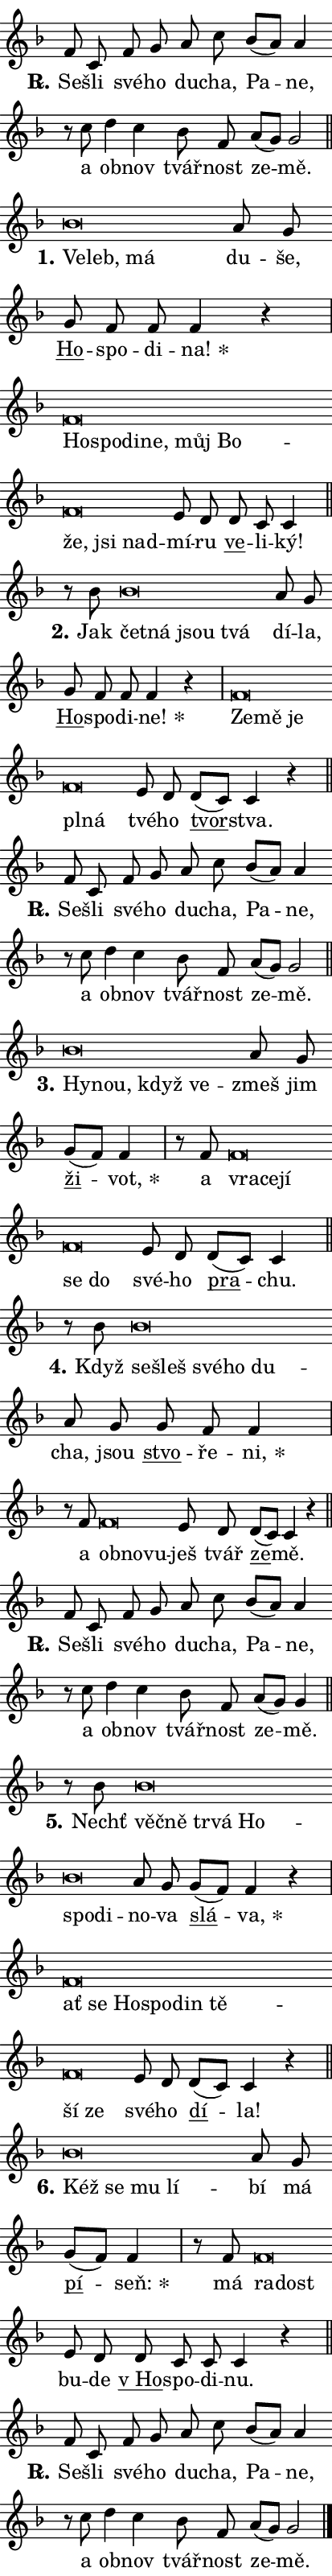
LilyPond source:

\version "2.22.1"
\header { tagline = "" }
\paper {
  indent = 0\cm
  top-margin = 0\cm
  right-margin = 0\cm
  bottom-margin = 0\cm
  left-margin = 0\cm
  paper-width = 7\cm
  page-breaking = #ly:one-page-breaking
  system-system-spacing.basic-distance = #11
  score-system-spacing.basic-distance = #11
  ragged-last = ##f
}


%% Author: Thomas Morley
%% https://lists.gnu.org/archive/html/lilypond-user/2020-05/msg00002.html
#(define (line-position grob)
"Returns position of @var[grob} in current system:
   @code{'start}, if at first time-step
   @code{'end}, if at last time-step
   @code{'middle} otherwise
"
  (let* ((col (ly:item-get-column grob))
         (ln (ly:grob-object col 'left-neighbor))
         (rn (ly:grob-object col 'right-neighbor))
         (col-to-check-left (if (ly:grob? ln) ln col))
         (col-to-check-right (if (ly:grob? rn) rn col))
         (break-dir-left
           (and
             (ly:grob-property col-to-check-left 'non-musical #f)
             (ly:item-break-dir col-to-check-left)))
         (break-dir-right
           (and
             (ly:grob-property col-to-check-right 'non-musical #f)
             (ly:item-break-dir col-to-check-right))))
        (cond ((eqv? 1 break-dir-left) 'start)
              ((eqv? -1 break-dir-right) 'end)
              (else 'middle))))

#(define (tranparent-at-line-position vctor)
  (lambda (grob)
  "Relying on @code{line-position} select the relevant enry from @var{vctor}.
Used to determine transparency,"
    (case (line-position grob)
      ((end) (not (vector-ref vctor 0)))
      ((middle) (not (vector-ref vctor 1)))
      ((start) (not (vector-ref vctor 2))))))

noteHeadBreakVisibility =
#(define-music-function (break-visibility)(vector?)
"Makes @code{NoteHead}s transparent relying on @var{break-visibility}"
#{
  \override NoteHead.transparent =
    #(tranparent-at-line-position break-visibility)
#})

#(define delete-ledgers-for-transparent-note-heads
  (lambda (grob)
    "Reads whether a @code{NoteHead} is transparent.
If so this @code{NoteHead} is removed from @code{'note-heads} from
@var{grob}, which is supposed to be @code{LedgerLineSpanner}.
As a result ledgers are not printed for this @code{NoteHead}"
    (let* ((nhds-array (ly:grob-object grob 'note-heads))
           (nhds-list
             (if (ly:grob-array? nhds-array)
                 (ly:grob-array->list nhds-array)
                 '()))
           ;; Relies on the transparent-property being done before
           ;; Staff.LedgerLineSpanner.after-line-breaking is executed.
           ;; This is fragile ...
           (to-keep
             (remove
               (lambda (nhd)
                 (ly:grob-property nhd 'transparent #f))
               nhds-list)))
      ;; TODO find a better method to iterate over grob-arrays, similiar
      ;; to filter/remove etc for lists
      ;; For now rebuilt from scratch
      (set! (ly:grob-object grob 'note-heads)  '())
      (for-each
        (lambda (nhd)
          (ly:pointer-group-interface::add-grob grob 'note-heads nhd))
        to-keep))))

hideNotes = {
  \noteHeadBreakVisibility #begin-of-line-visible
}
unHideNotes = {
  \noteHeadBreakVisibility #all-visible
}

% work-around for resetting accidentals
% https://lilypond.org/doc/v2.23/Documentation/notation/displaying-rhythms#unmetered-music
cadenzaMeasure = {
  \cadenzaOff
  \partial 1024 s1024
  \cadenzaOn
}

#(define-markup-command (accent layout props text) (markup?)
  "Underline accented syllable"
  (interpret-markup layout props
    #{\markup \override #'(offset . 4.3) \underline { #text }#}))

responsum = \markup \concat {
  "R" \hspace #-1.05 \path #0.1 #'((moveto 0 0.07) (lineto 0.9 0.8)) \hspace #0.05 "."
}

\layout {
    \context {
        \Staff
        \remove "Time_signature_engraver"
        \override LedgerLineSpanner.after-line-breaking = #delete-ledgers-for-transparent-note-heads
    }
    \context {
        \Voice {
            \override NoteHead.output-attributes = #'((class . "notehead"))
            \override Hairpin.height = #0.55
        }
    }
    \context {
        \Lyrics {
            \override StanzaNumber.output-attributes = #'((class . "stanzanumber"))
            \override LyricSpace.minimum-distance = #0.9
            \override LyricText.font-name = #"TeX Gyre Schola"
            \override LyricText.font-size = 1
            \override StanzaNumber.font-name = #"TeX Gyre Schola Bold"
            \override StanzaNumber.font-size = 1
        }
    }
}

% magnetic-lyrics.ily
%
%   written by
%     Jean Abou Samra <jean@abou-samra.fr>
%     Werner Lemberg <wl@gnu.org>
%
%   adapted by
%     Jiri Hon <jiri.hon@gmail.com>
%
% Version 2022-Apr-15

% https://www.mail-archive.com/lilypond-user@gnu.org/msg149350.html

#(define (Left_hyphen_pointer_engraver context)
   "Collect syllable-hyphen-syllable occurrences in lyrics and store
them in properties.  This engraver only looks to the left.  For
example, if the lyrics input is @code{foo -- bar}, it does the
following.

@itemize @bullet
@item
Set the @code{text} property of the @code{LyricHyphen} grob between
@q{foo} and @q{bar} to @code{foo}.

@item
Set the @code{left-hyphen} property of the @code{LyricText} grob with
text @q{foo} to the @code{LyricHyphen} grob between @q{foo} and
@q{bar}.
@end itemize

Use this auxiliary engraver in combination with the
@code{lyric-@/text::@/apply-@/magnetic-@/offset!} hook."
   (let ((hyphen #f)
         (text #f))
     (make-engraver
      (acknowledgers
       ((lyric-syllable-interface engraver grob source-engraver)
        (set! text grob)))
      (end-acknowledgers
       ((lyric-hyphen-interface engraver grob source-engraver)
        ;(when (not (grob::has-interface grob 'lyric-space-interface))
          (set! hyphen grob)));)
      ((stop-translation-timestep engraver)
       (when (and text hyphen)
         (ly:grob-set-object! text 'left-hyphen hyphen))
       (set! text #f)
       (set! hyphen #f)))))

#(define (lyric-text::apply-magnetic-offset! grob)
   "If the space between two syllables is less than the value in
property @code{LyricText@/.details@/.squash-threshold}, move the right
syllable to the left so that it gets concatenated with the left
syllable.

Use this function as a hook for
@code{LyricText@/.after-@/line-@/breaking} if the
@code{Left_@/hyphen_@/pointer_@/engraver} is active."
   (let ((hyphen (ly:grob-object grob 'left-hyphen #f)))
     (when hyphen
       (let ((left-text (ly:spanner-bound hyphen LEFT)))
         (when (grob::has-interface left-text 'lyric-syllable-interface)
           (let* ((common (ly:grob-common-refpoint grob left-text X))
                  (this-x-ext (ly:grob-extent grob common X))
                  (left-x-ext
                   (begin
                     ;; Trigger magnetism for left-text.
                     (ly:grob-property left-text 'after-line-breaking)
                     (ly:grob-extent left-text common X)))
                  ;; `delta` is the gap width between two syllables.
                  (delta (- (interval-start this-x-ext)
                            (interval-end left-x-ext)))
                  (details (ly:grob-property grob 'details))
                  (threshold (assoc-get 'squash-threshold details 0.2)))
             (when (< delta threshold)
               (let* (;; We have to manipulate the input text so that
                      ;; ligatures crossing syllable boundaries are not
                      ;; disabled.  For languages based on the Latin
                      ;; script this is essentially a beautification.
                      ;; However, for non-Western scripts it can be a
                      ;; necessity.
                      (lt (ly:grob-property left-text 'text))
                      (rt (ly:grob-property grob 'text))
                      (is-space (grob::has-interface hyphen 'lyric-space-interface))
                      (space (if is-space " " ""))
                      (space-markup (grob-interpret-markup grob " "))
                      (space-size (interval-length (ly:stencil-extent space-markup X)))
                      (extra-delta (if is-space space-size 0))
                      ;; Append new syllable.
                      (ltrt-space (if (and (string? lt) (string? rt))
                                (string-append lt space rt)
                                (make-concat-markup (list lt space rt))))
                      ;; Right-align `ltrt` to the right side.
                      (ltrt-space-markup (grob-interpret-markup
                               grob
                               (make-translate-markup
                                (cons (interval-length this-x-ext) 0)
                                (make-right-align-markup ltrt-space)))))
                 (begin
                   ;; Don't print `left-text`.
                   (ly:grob-set-property! left-text 'stencil #f)
                   ;; Set text and stencil (which holds all collected
                   ;; syllables so far) and shift it to the left.
                   (ly:grob-set-property! grob 'text ltrt-space)
                   (ly:grob-set-property! grob 'stencil ltrt-space-markup)
                   (ly:grob-translate-axis! grob (- (- delta extra-delta)) X))))))))))


#(define (lyric-hyphen::displace-bounds-first grob)
   ;; Make very sure this callback isn't triggered too early.
   (let ((left (ly:spanner-bound grob LEFT))
         (right (ly:spanner-bound grob RIGHT)))
     (ly:grob-property left 'after-line-breaking)
     (ly:grob-property right 'after-line-breaking)
     (ly:lyric-hyphen::print grob)))

squashThreshold = #0.4

\layout {
  \context {
    \Lyrics
    \consists #Left_hyphen_pointer_engraver
    \override LyricText.after-line-breaking =
      #lyric-text::apply-magnetic-offset!
    \override LyricHyphen.stencil = #lyric-hyphen::displace-bounds-first
    \override LyricText.details.squash-threshold = \squashThreshold
    \override LyricHyphen.minimum-distance = 0
    \override LyricHyphen.minimum-length = \squashThreshold
  }
}

squash = \override LyricText.details.squash-threshold = 9999
unSquash = \override LyricText.details.squash-threshold = \squashThreshold

left = \override LyricText.self-alignment-X = #LEFT
unLeft = \revert LyricText.self-alignment-X

starOffset = #(lambda (grob) 
                (let ((x_offset (ly:self-alignment-interface::aligned-on-x-parent grob)))
                  (if (= x_offset 0) 0 (+ x_offset 1.2))))

star = #(define-music-function (syllable)(string?)
"Append star separator at the end of a syllable"
#{
  \once \override LyricText.X-offset = #starOffset
  \lyricmode { \markup {
    #syllable
    \override #'((font-name . "TeX Gyre Schola Bold")) \hspace #0.2 \lower #0.65 \larger "*"
  } }
#})

starAccent = #(define-music-function (syllable)(string?)
"Append star separator at the end of a syllable and make accent"
#{
  \once \override LyricText.X-offset = #starOffset
  \lyricmode { \markup {
    \accent #syllable
    \override #'((font-name . "TeX Gyre Schola Bold")) \hspace #0.2 \lower #0.65 \larger "*"
  } }
#})

breath = #(define-music-function (syllable)(string?)
"Append breathing indicator at the end of a syllable"
#{
  \lyricmode { \markup { #syllable "+" } }
#})

optionalBreath = #(define-music-function (syllable)(string?)
"Append optional breathing indicator at the end of a syllable"
#{
  \lyricmode { \markup { #syllable "(+)" } }
#})


\score {
    <<
        \new Voice = "melody" { \cadenzaOn \key f \major \relative { f'8 c f g a c \bar "" bes[( a)] a4 \bar "" r8 c d4 c \bar "" bes8 f \bar "" a[( g)] g2 \cadenzaMeasure \bar "||" \break }
\relative { bes'\breve*1/16 \hideNotes \breve*1/16 \breve*1/16 \bar "" \unHideNotes a8 g \bar "" g f f f4 r \cadenzaMeasure \bar "|" f\breve*1/16 \hideNotes \breve*1/16 \bar "" \breve*1/16 \bar "" \breve*1/16 \bar "" \breve*1/16 \bar "" \breve*1/16 \bar "" \breve*1/16 \bar "" \breve*1/16 \breve*1/16 \bar "" \unHideNotes e8 d \bar "" d c c4 \cadenzaMeasure \bar "||" \break }
\relative { r8 bes'8 bes\breve*1/16 \hideNotes \breve*1/16 \bar "" \breve*1/16 \breve*1/16 \bar "" \unHideNotes a8 g \bar "" g f f f4 r \cadenzaMeasure \bar "|" f\breve*1/16 \hideNotes \breve*1/16 \bar "" \breve*1/16 \bar "" \breve*1/16 \breve*1/16 \bar "" \unHideNotes e8 d \bar "" d[( c)] c4 r \cadenzaMeasure \bar "||" \break }
\relative { f'8 c f g a c \bar "" bes[( a)] a4 \bar "" r8 c d4 c \bar "" bes8 f \bar "" a[( g)] g2 \cadenzaMeasure \bar "||" \break }
\relative { bes'\breve*1/16 \hideNotes \breve*1/16 \bar "" \breve*1/16 \breve*1/16 \bar "" \unHideNotes a8 g \bar "" g[( f)] f4 \cadenzaMeasure \bar "|" r8 f8 f\breve*1/16 \hideNotes \breve*1/16 \bar "" \breve*1/16 \bar "" \breve*1/16 \breve*1/16 \bar "" \unHideNotes e8 d \bar "" d[( c)] c4 \cadenzaMeasure \bar "||" \break }
\relative { r8 bes'8 bes\breve*1/16 \hideNotes \breve*1/16 \bar "" \breve*1/16 \bar "" \breve*1/16 \breve*1/16 \bar "" \unHideNotes a8 g \bar "" g f f4 \cadenzaMeasure \bar "|" r8 f8 f\breve*1/16 \hideNotes \breve*1/16 \breve*1/16 \bar "" \unHideNotes e8 d \bar "" d[( c)] c4 r \cadenzaMeasure \bar "||" \break }
\relative { f'8 c f g a c \bar "" bes[( a)] a4 \bar "" r8 c d4 c \bar "" bes8 f \bar "" a[( g)] g4 \cadenzaMeasure \bar "||" \break }
\relative { r8 bes'8 bes\breve*1/16 \hideNotes \breve*1/16 \bar "" \breve*1/16 \bar "" \breve*1/16 \bar "" \breve*1/16 \bar "" \breve*1/16 \breve*1/16 \bar "" \unHideNotes a8 g \bar "" g[( f)] f4 r \cadenzaMeasure \bar "|" f\breve*1/16 \hideNotes \breve*1/16 \bar "" \breve*1/16 \bar "" \breve*1/16 \bar "" \breve*1/16 \bar "" \breve*1/16 \bar "" \breve*1/16 \breve*1/16 \bar "" \unHideNotes e8 d \bar "" d[( c)] c4 r \cadenzaMeasure \bar "||" \break }
\relative { bes'\breve*1/16 \hideNotes \breve*1/16 \bar "" \breve*1/16 \breve*1/16 \bar "" \unHideNotes a8 g \bar "" g[( f)] f4 \cadenzaMeasure \bar "|" r8 f8 f\breve*1/16 \hideNotes \breve*1/16 \bar "" \unHideNotes e8 d \bar "" d c c c4 r \cadenzaMeasure \bar "||" \break }
\relative { f'8 c f g a c \bar "" bes[( a)] a4 \bar "" r8 c d4 c \bar "" bes8 f \bar "" a[( g)] g2 \cadenzaMeasure \bar "||" \break } \bar "|." }
        \new Lyrics \lyricsto "melody" { \lyricmode { \set stanza = \responsum
Se -- šli své -- ho du -- cha, Pa -- ne, a ob -- nov tvář -- nost ze -- mě.
\set stanza = "1."
\left Ve -- \squash leb, má \unLeft \unSquash du -- še, \markup \accent Ho -- spo -- di -- \star na! \left Ho -- \squash spo -- di -- ne, můj Bo -- že, jsi nad -- \unLeft \unSquash mí -- ru \markup \accent ve -- li -- ký!
\set stanza = "2."
Jak \left čet -- \squash ná jsou tvá \unLeft \unSquash dí -- la, \markup \accent Ho -- spo -- di -- \star ne! \left Ze -- \squash mě je pl -- ná \unLeft \unSquash tvé -- ho \markup \accent tvor -- stva.
\set stanza = \responsum
Se -- šli své -- ho du -- cha, Pa -- ne, a ob -- nov tvář -- nost ze -- mě.
\set stanza = "3."
\left Hy -- \squash nou, když ve -- \unLeft \unSquash zmeš jim \markup \accent ži -- \star vot, a \left vra -- \squash ce -- jí se do \unLeft \unSquash své -- ho \markup \accent pra -- chu.
\set stanza = "4."
Když \left se -- \squash šleš své -- ho du -- \unLeft \unSquash cha, jsou \markup \accent stvo -- ře -- \star ni, a \left ob -- \squash no -- vu -- \unLeft \unSquash ješ tvář \markup \accent ze -- mě.
\set stanza = \responsum
Se -- šli své -- ho du -- cha, Pa -- ne, a ob -- nov tvář -- nost ze -- mě.
\set stanza = "5."
Nechť \left věč -- \squash ně tr -- vá Ho -- spo -- di -- \unLeft \unSquash no -- va \markup \accent slá -- \star va, \left ať \squash se Ho -- spo -- din tě -- ší ze \unLeft \unSquash své -- ho \markup \accent dí -- la!
\set stanza = "6."
\left Kéž \squash se mu lí -- \unLeft \unSquash bí má \markup \accent pí -- \star seň: má \left ra -- \squash dost \unLeft \unSquash bu -- de \markup \accent "v Ho" -- spo -- di -- nu.
\set stanza = \responsum
Se -- šli své -- ho du -- cha, Pa -- ne, a ob -- nov tvář -- nost ze -- mě. } }
    >>
    \layout {}
}
